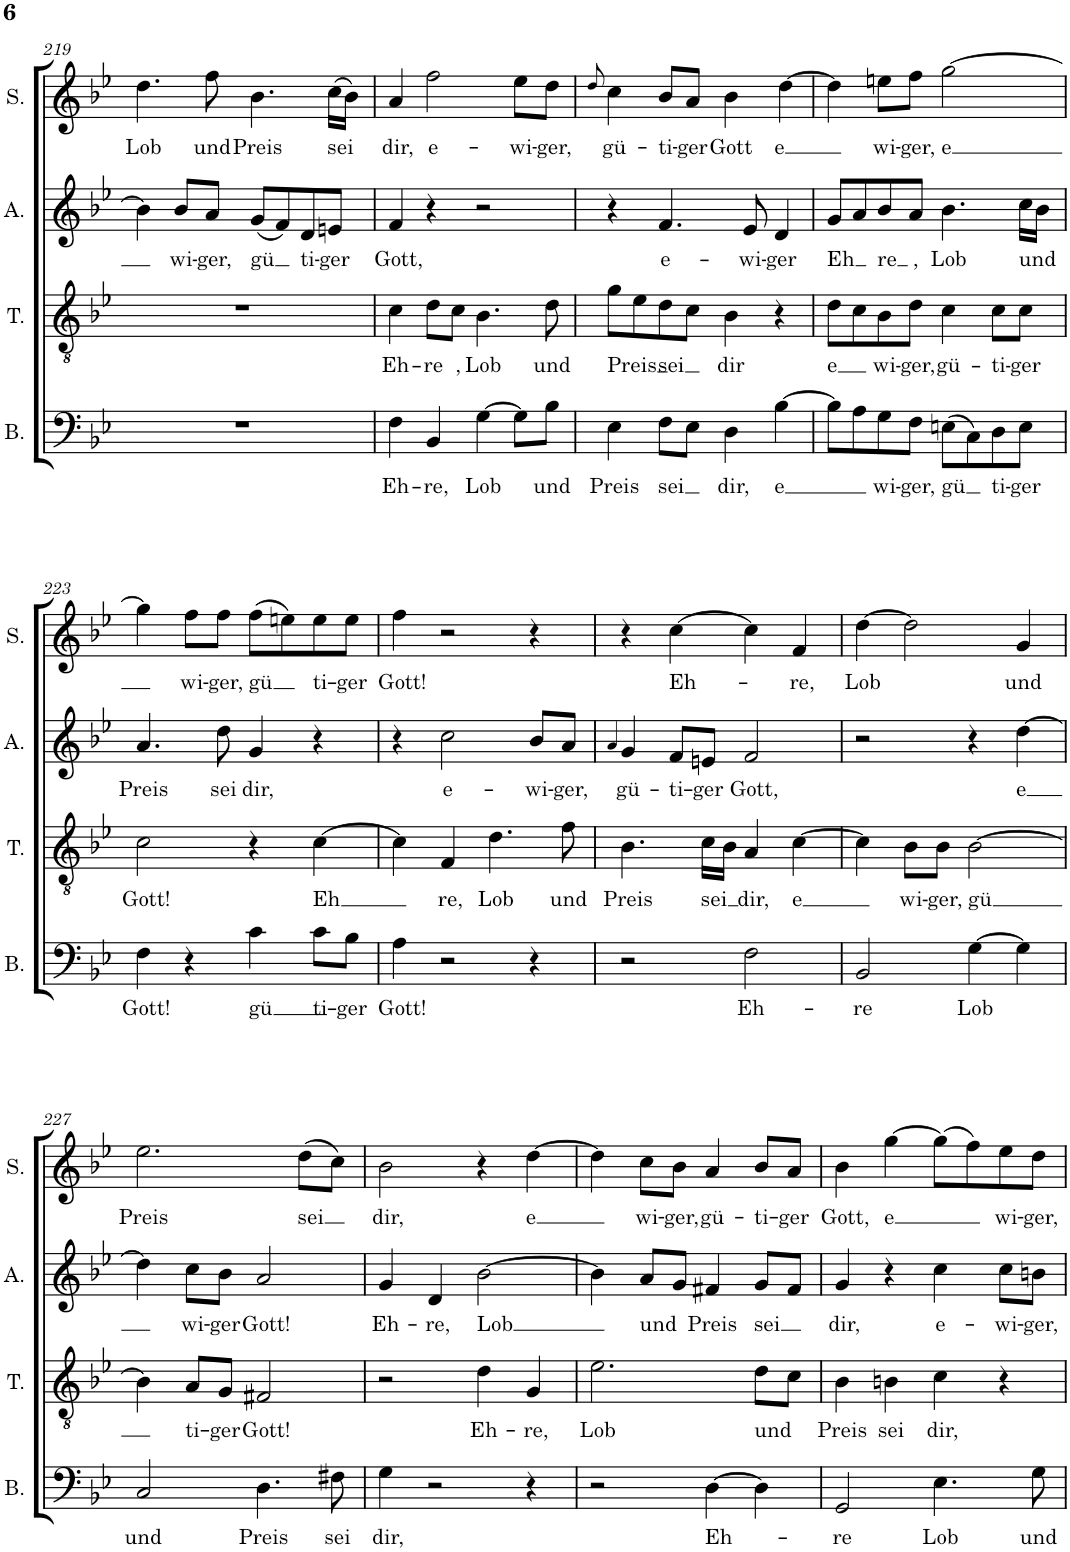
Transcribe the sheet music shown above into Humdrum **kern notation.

**kern	**text	**kern	**text	**kern	**text	**kern	**text
*part4	*part4	*part3	*part3	*part2	*part2	*part1	*part1
*staff4	*staff4	*staff3	*staff3	*staff2	*staff2	*staff1	*staff1
*I"Bass	*	*I"Tenor	*	*I"Alto	*	*I"Soprano	*
*I'B.	*	*I'T.	*	*I'A.	*	*I'S.	*
!!LO:PB:g=z
*clefF4	*	*clefGv2	*	*clefG2	*	*clefG2	*
*k[b-e-]	*	*k[b-e-]	*	*k[b-e-]	*	*k[b-e-]	*
*M4/4	*	*M4/4	*	*M4/4	*	*M4/4	*
*met(c)	*	*met(c)	*	*met(c)	*	*met(c)	*
=219	=219	=219	=219	=219	=219	=219	=219
!	!	!	!	!	!	!	!LO:LY:b
1r	.	1r	.	4b-\]	.	4.dd\	Lob
!	!	!	!	!	!LO:LY:b	!	!
.	.	.	.	8b-/L	wi-	.	.
!	!	!	!	!	!LO:LY:b	!	!LO:LY:b
.	.	.	.	8a/J	-ger,	8ff\	und
!	!	!	!	!	!LO:LY:b	!	!LO:LY:b
.	.	.	.	(8g/L	gü	4.b-\	Preis
.	.	.	.	8f/)	.	.	.
!	!	!	!	!	!LO:LY:b	!	!
.	.	.	.	8d/	ti-	.	.
!	!	!	!	!	!LO:LY:b	!	!LO:LY:b
.	.	.	.	8en/J	-ger	(16cc\LL	sei
.	.	.	.	.	.	16b-\JJ)	.
=220	=220	=220	=220	=220	=220	=220	=220
!	!LO:LY:b	!	!LO:LY:b	!	!LO:LY:b	!	!LO:LY:b
4F\	Eh-	4c\	Eh-	4f/	Gott,	4a/	dir,
!	!LO:LY:b	!	!LO:LY:b	!	!	!	!LO:LY:b
4BB-/	-re,	8d\L	-re	4r	.	2ff\	e-
!	!	!	!LO:LY:b	!	!	!	!
.	.	8c\J	,	.	.	.	.
!	!LO:LY:b	!	!LO:LY:b	!	!	!	!
[4G\	Lob	4.B-\	Lob	2r	.	.	.
!	!	!	!	!	!	!	!LO:LY:b
8G\L]	.	.	.	.	.	8ee-\L	-wi-
!	!LO:LY:b	!	!LO:LY:b	!	!	!	!LO:LY:b
8B-\J	und	8d\	und	.	.	8dd\J	-ger,
=221	=221	=221	=221	=221	=221	=221	=221
.	.	.	.	.	.	8qdd/	.
!	!LO:LY:b	!	!LO:LY:b	!	!	!	!LO:LY:b
4E-\	Preis	8g\L	-Preis	4r	.	4cc\	gü-
.	.	8e-\	.	.	.	.	.
!	!LO:LY:b	!	!LO:LY:b	!	!LO:LY:b	!	!LO:LY:b
8F\L	sei	8d\	-sei	4.f/	e-	8b-/L	-ti-
!	!	!	!	!	!	!	!LO:LY:b
8E-\J	.	8c\J	.	.	.	8a/J	-ger
!	!LO:LY:b	!	!LO:LY:b	!	!	!	!LO:LY:b
4D\	dir,	4B-\	dir	.	.	4b-\	Gott
!	!	!	!	!	!LO:LY:b	!	!
.	.	.	.	8e-/	-wi-	.	.
!	!LO:LY:b	!	!	!	!LO:LY:b	!	!LO:LY:b
[4B-\	e	4r	.	4d/	-ger	[4dd\	-e
=222	=222	=222	=222	=222	=222	=222	=222
!	!	!	!LO:LY:b	!	!LO:LY:b	!	!
8B-\L]	.	8d\L	e	8g/L	Eh	4dd\]	.
8A\	.	8c\	.	8a/	.	.	.
!	!LO:LY:b	!	!LO:LY:b	!	!LO:LY:b	!	!LO:LY:b
8G\	wi-	8B-\	wi-	8b-/	re	8een\L	wi-
!	!LO:LY:b	!	!LO:LY:b	!	!LO:LY:b	!	!LO:LY:b
8F\J	-ger,	8d\J	-ger,	8a/J	,	8ff\J	-ger,
!	!LO:LY:b	!	!LO:LY:b	!	!LO:LY:b	!	!LO:LY:b
(8En\L	gü	4c\	gü-	4.b-\	Lob	[2gg\	e
8C\)	.	.	.	.	.	.	.
!	!LO:LY:b	!	!LO:LY:b	!	!	!	!
8D\	ti-	8c\L	-ti-	.	.	.	.
!	!LO:LY:b	!	!LO:LY:b	!	!LO:LY:b	!	!
8E\J	-ger	8c\J	-ger	16cc\LL	und	.	.
.	.	.	.	16b-\JJ	.	.	.
!!LO:LB:g=z
=223	=223	=223	=223	=223	=223	=223	=223
!	!LO:LY:b	!	!LO:LY:b	!	!LO:LY:b	!	!
4F\	Gott!	2c\	Gott!	4.a/	Preis	4gg\]	.
!	!	!	!	!	!	!	!LO:LY:b
4r	.	.	.	.	.	8ff\L	wi-
!	!	!	!	!	!LO:LY:b	!	!LO:LY:b
.	.	.	.	8dd\	sei	8ff\J	-ger,
!	!LO:LY:b	!	!	!	!LO:LY:b	!	!LO:LY:b
4c\	gü	4r	.	4g/	dir,	(8ff\L	gü
.	.	.	.	.	.	8een\)	.
!	!LO:LY:b	!	!LO:LY:b	!	!	!	!LO:LY:b
8c\L	ti-	[4c\	Eh	4r	.	8ee\	ti-
!	!LO:LY:b	!	!	!	!	!	!LO:LY:b
8B-\J	-ger	.	.	.	.	8ee\J	-ger
=224	=224	=224	=224	=224	=224	=224	=224
!	!LO:LY:b	!	!	!	!	!	!LO:LY:b
4A\	-Gott!	4c\]	.	4r	.	4ff\	Gott!
!	!	!	!LO:LY:b	!	!LO:LY:b	!	!
2r	.	4F/	re,	2cc\	e-	2r	.
!	!	!	!LO:LY:b	!	!	!	!
.	.	4.d\	Lob	.	.	.	.
!	!	!	!	!	!LO:LY:b	!	!
4r	.	.	.	8b-/L	-wi-	4r	.
!	!	!	!LO:LY:b	!	!LO:LY:b	!	!
.	.	8f\	und	8a/J	-ger,	.	.
=225	=225	=225	=225	=225	=225	=225	=225
.	.	.	.	4qa/	.	.	.
!	!	!	!LO:LY:b	!	!LO:LY:b	!	!
2r	.	4.B-\	Preis	4g/	gü-	4r	.
!	!	!	!	!	!LO:LY:b	!	!LO:LY:b
.	.	.	.	8f/L	-ti-	[4cc\	Eh-
!	!	!	!LO:LY:b	!	!LO:LY:b	!	!
.	.	16c\LL	sei	8en/J	-ger	.	.
.	.	16B-\JJ	.	.	.	.	.
!	!LO:LY:b	!	!LO:LY:b	!	!LO:LY:b	!	!
2F\	Eh-	4A/	dir,	2f/	Gott,	4cc\]	.
!	!	!	!LO:LY:b	!	!	!	!LO:LY:b
.	.	[4c\	e	.	.	4f/	-re,
=226	=226	=226	=226	=226	=226	=226	=226
!	!LO:LY:b	!	!	!	!	!	!LO:LY:b
2BB-/	-re	4c\]	.	2r	.	[4dd\	Lob
!	!	!	!LO:LY:b	!	!	!	!
.	.	8B-\L	wi-	.	.	2dd\]	.
!	!	!	!LO:LY:b	!	!	!	!
.	.	8B-\J	-ger,	.	.	.	.
!	!LO:LY:b	!	!LO:LY:b	!	!	!	!
[4G\	Lob	[2B-\	gü	4r	.	.	.
!	!	!	!	!	!LO:LY:b	!	!LO:LY:b
4G\]	.	.	.	[4dd\	e	4g/	und
!!LO:LB:g=z
=227	=227	=227	=227	=227	=227	=227	=227
!	!LO:LY:b	!	!	!	!	!	!LO:LY:b
2C/	und	4B-\]	.	4dd\]	.	2.ee-\	Preis
!	!	!	!LO:LY:b	!	!LO:LY:b	!	!
.	.	8A/L	ti-	8cc\L	wi-	.	.
!	!	!	!LO:LY:b	!	!LO:LY:b	!	!
.	.	8G/J	-ger	8b-\J	-ger	.	.
!	!LO:LY:b	!	!LO:LY:b	!	!LO:LY:b	!	!
4.D\	Preis	2F#X/	Gott!	2a/	Gott!	.	.
!	!	!	!	!	!	!	!LO:LY:b
.	.	.	.	.	.	(8dd\L	sei
!	!LO:LY:b	!	!	!	!	!	!
8F#X\	sei	.	.	.	.	8cc\J)	.
=228	=228	=228	=228	=228	=228	=228	=228
!	!LO:LY:b	!	!	!	!LO:LY:b	!	!LO:LY:b
4G\	dir,	2r	.	4g/	Eh-	2b-\	dir,
!	!	!	!	!	!LO:LY:b	!	!
2r	.	.	.	4d/	-re,	.	.
!	!	!	!LO:LY:b	!	!LO:LY:b	!	!
.	.	4d\	Eh-	[2b-\	Lob	4r	.
!	!	!	!LO:LY:b	!	!	!	!LO:LY:b
4r	.	4G/	-re,	.	.	[4dd\	e
=229	=229	=229	=229	=229	=229	=229	=229
!	!	!	!LO:LY:b	!	!	!	!
2r	.	2.e-\	Lob	4b-\]	.	4dd\]	.
!	!	!	!	!	!LO:LY:b	!	!LO:LY:b
.	.	.	.	8a/L	und	8cc\L	wi-
!	!	!	!	!	!	!	!LO:LY:b
.	.	.	.	8g/J	.	8b-\J	-ger,
!	!LO:LY:b	!	!	!	!LO:LY:b	!	!LO:LY:b
[4D\	Eh-	.	.	4f#X/	Preis	4a/	gü-
!	!	!	!LO:LY:b	!	!LO:LY:b	!	!LO:LY:b
4D\]	.	8d\L	und	8g/L	sei	8b-/L	-ti-
!	!	!	!	!	!	!	!LO:LY:b
.	.	8c\J	.	8f#/J	.	8a/J	-ger
=230	=230	=230	=230	=230	=230	=230	=230
!	!LO:LY:b	!	!LO:LY:b	!	!LO:LY:b	!	!LO:LY:b
2GG/	-re	4B-\	Preis	4g/	dir,	4b-\	Gott,
!	!	!	!LO:LY:b	!	!	!	!LO:LY:b
.	.	4Bn\	sei	4r	.	[4gg\	e
!	!LO:LY:b	!	!LO:LY:b	!	!LO:LY:b	!	!
4.E-\	Lob	4c\	dir,	4cc\	e-	(8gg\L]	.
.	.	.	.	.	.	8ff\)	.
!	!	!	!	!	!LO:LY:b	!	!LO:LY:b
.	.	4r	.	8cc\L	-wi-	8ee-\	wi-
!	!LO:LY:b	!	!	!	!LO:LY:b	!	!LO:LY:b
8G\	und	.	.	8bn\J	-ger,	8dd\J	-ger,
=	=	=	=	=	=	=	=
*-	*-	*-	*-	*-	*-	*-	*-
